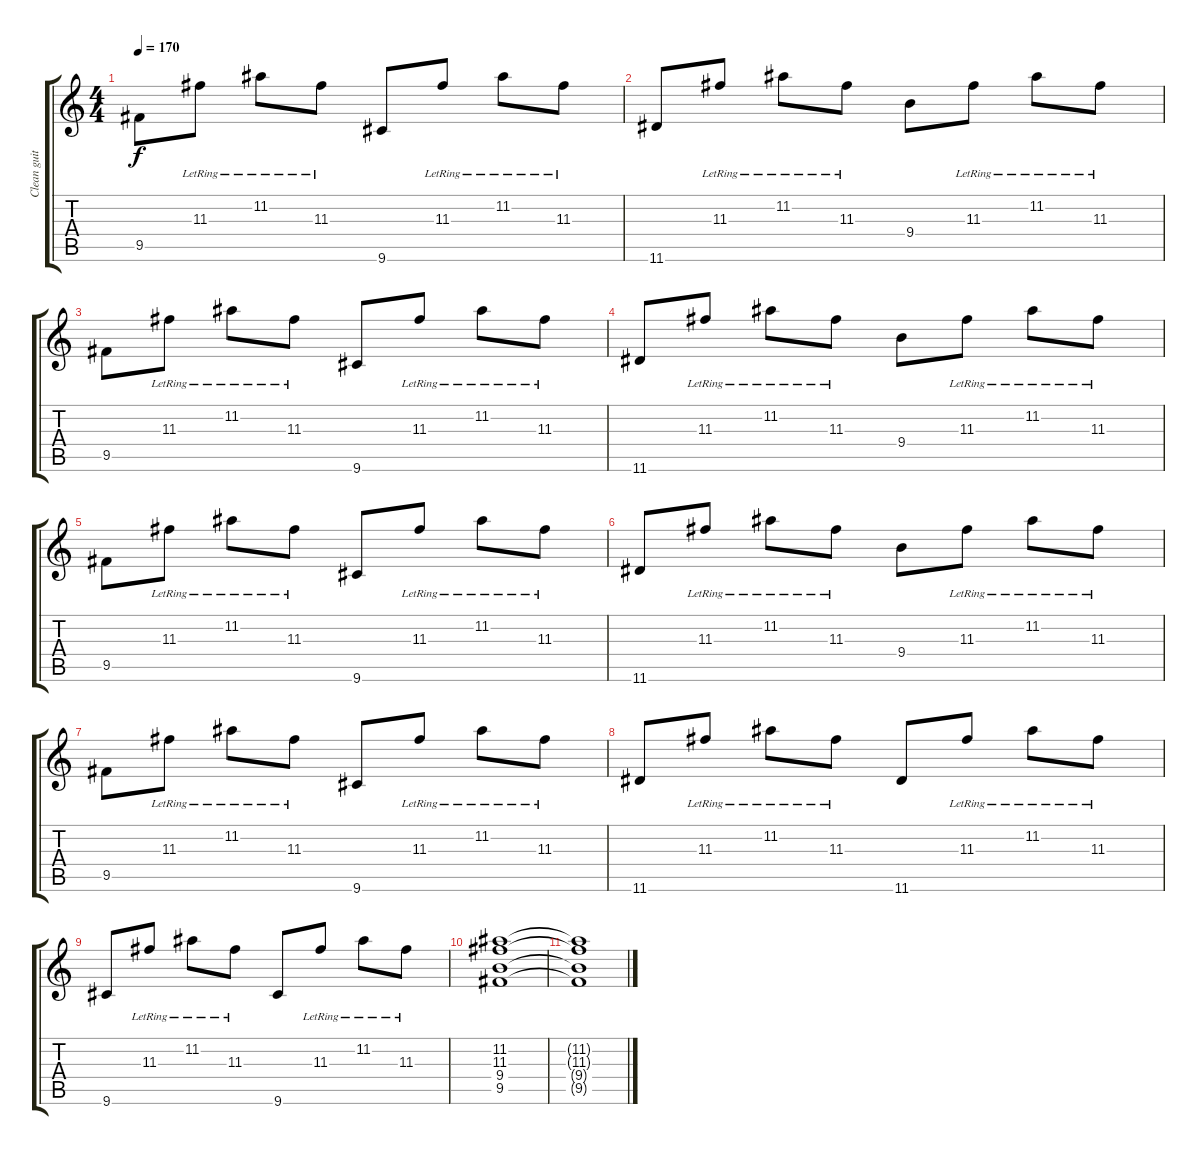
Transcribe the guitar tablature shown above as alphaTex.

\track ("Clean guitar (TOM)" "Clean guit") {instrument electricguitarjazz}
\staff {score tabs}
\tuning (E4 B3 G3 D3 A2 E2) {hide}
\ts (4 4)
\tempo 170
\clef g2
\ks c
9.5.8{dy f} 11.3{lr}.8 11.2{lr}.8 11.3{lr}.8 9.6.8 11.3{lr}.8 11.2{lr}.8 11.3{lr}.8 |
11.6.8 11.3{lr}.8 11.2{lr}.8 11.3{lr}.8 9.4.8 11.3{lr}.8 11.2{lr}.8 11.3{lr}.8 |
9.5.8 11.3{lr}.8 11.2{lr}.8 11.3{lr}.8 9.6.8 11.3{lr}.8 11.2{lr}.8 11.3{lr}.8 |
11.6.8 11.3{lr}.8 11.2{lr}.8 11.3{lr}.8 9.4.8 11.3{lr}.8 11.2{lr}.8 11.3{lr}.8 |
9.5.8 11.3{lr}.8 11.2{lr}.8 11.3{lr}.8 9.6.8 11.3{lr}.8 11.2{lr}.8 11.3{lr}.8 |
11.6.8 11.3{lr}.8 11.2{lr}.8 11.3{lr}.8 9.4.8 11.3{lr}.8 11.2{lr}.8 11.3{lr}.8 |
9.5.8 11.3{lr}.8 11.2{lr}.8 11.3{lr}.8 9.6.8 11.3{lr}.8 11.2{lr}.8 11.3{lr}.8 |
11.6.8 11.3{lr}.8 11.2{lr}.8 11.3{lr}.8 11.6.8 11.3{lr}.8 11.2{lr}.8 11.3{lr}.8 |
9.6.8 11.3{lr}.8 11.2{lr}.8 11.3{lr}.8 9.6.8 11.3{lr}.8 11.2{lr}.8 11.3{lr}.8 |
(11.2 11.3 9.4 9.5).1 |
(11.2{t} 11.3{t} 9.4{t} 9.5{t}).1
